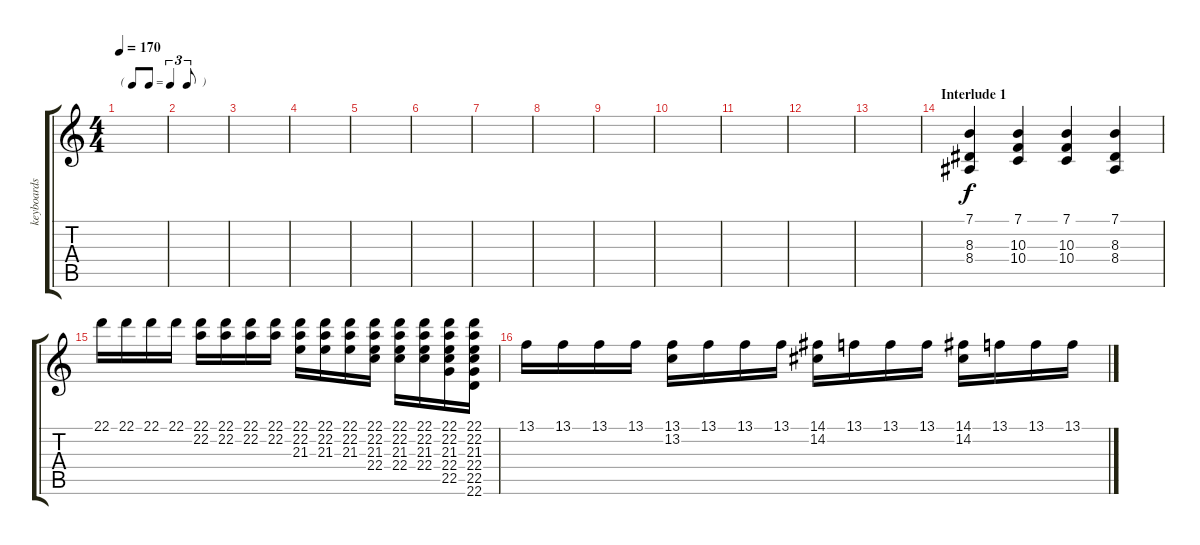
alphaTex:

\track ("keyboards" "keyboards") {instrument stringensemble1}
\staff {score tabs}
\tuning (E4 B3 G3 D3 A2 E2) {hide}
\ts (4 4)
\tf triplet8th
\tempo 170
\clef g2
\ks c
|
|
|
|
|
|
|
|
|
|
|
|
|
\section ("" "Interlude 1")
(7.1 8.3 8.4).4 (7.1 10.3 10.4).4 (7.1 10.3 10.4).4 (7.1 8.3 8.4).4 |
22.1.16 22.1.16 22.1.16 22.1.16 (22.1 22.2).16 (22.1 22.2).16 (22.1 22.2).16 (22.1 22.2).16 (22.1 22.2 21.3).16 (22.1 22.2 21.3).16 (22.1 22.2 21.3).16 (22.1 22.2 21.3 22.4).16 (22.1 22.2 21.3 22.4).16 (22.1 22.2 21.3 22.4).16 (22.1 22.2 21.3 22.4 22.5).16 (22.1 22.2 21.3 22.4 22.5 22.6).16 |
13.1.16 13.1.16 13.1.16 13.1.16 (13.1 13.2).16 13.1.16 13.1.16 13.1.16 (14.1 14.2).16 13.1.16 13.1.16 13.1.16 (14.1 14.2).16 13.1.16 13.1.16 13.1.16
